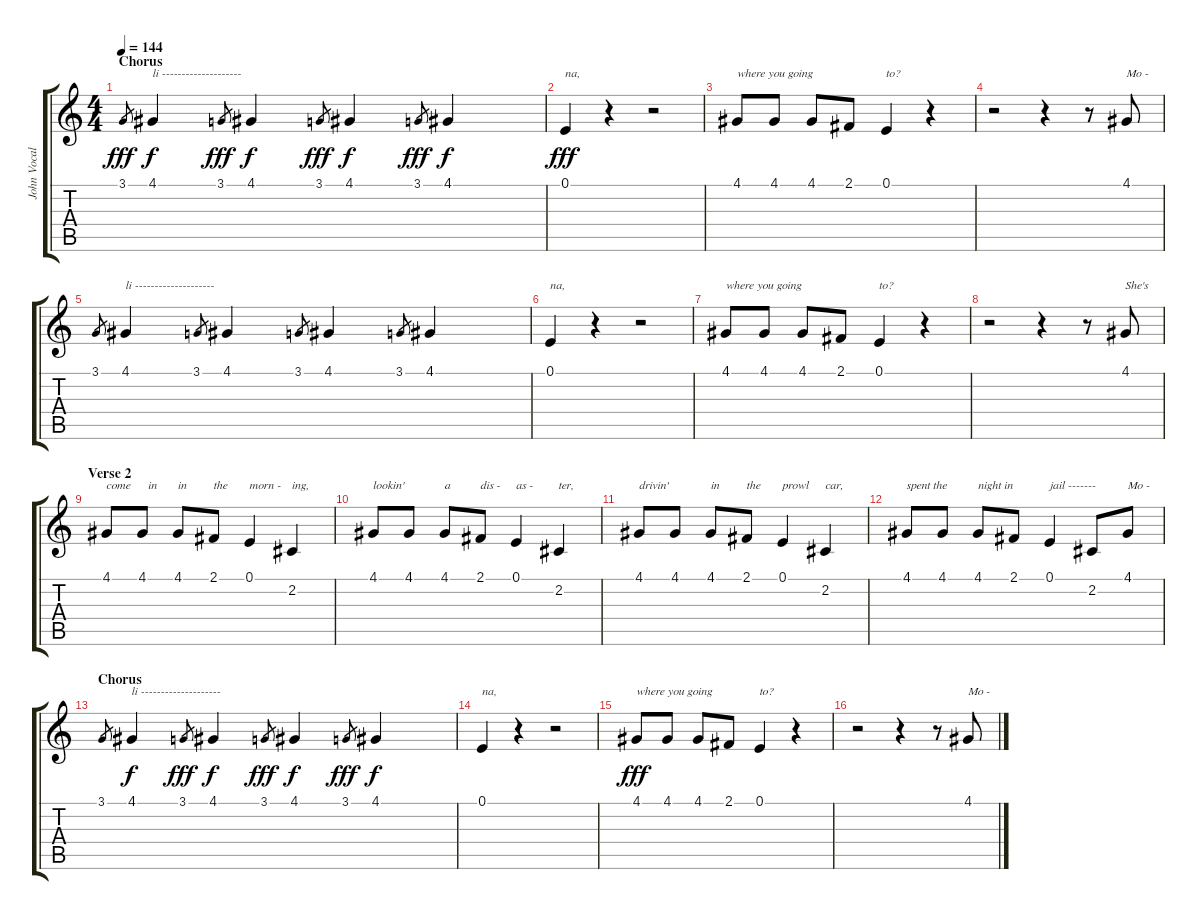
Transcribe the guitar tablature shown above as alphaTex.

\track ("John Vocals" "John Vocal") {instrument altosax}
\staff {score tabs}
\tuning (E4 B3 G3 D3 A2 E2) {hide}
\ts (4 4)
\section ("" "Chorus")
\tempo 144
\clef g2
\ks c
3.1.8{gr dy fff} 4.1.4{txt "li --------------------" dy f} 3.1.8{gr dy fff} 4.1.4{dy f} 3.1.8{gr dy fff} 4.1.4{dy f} 3.1.8{gr dy fff} 4.1.4{dy f} |
0.1.4{txt "na," dy fff} r.4 r.2 |
4.1.8{txt "where you going"} 4.1.8 4.1.8 2.1.8 0.1.4{txt "to?"} r.4 |
r.2 r.4 r.8 4.1.8{txt "Mo -"} |
3.1.8{gr} 4.1.4{txt "li --------------------"} 3.1.8{gr} 4.1.4 3.1.8{gr} 4.1.4 3.1.8{gr} 4.1.4 |
0.1.4{txt "na,"} r.4 r.2 |
4.1.8{txt "where you going"} 4.1.8 4.1.8 2.1.8 0.1.4{txt "to?"} r.4 |
r.2 r.4 r.8 4.1.8{txt "She's"} |
\section ("" "Verse 2")
4.1.8{txt "come"} 4.1.8{txt "  in"} 4.1.8{txt "in"} 2.1.8{txt "the"} 0.1.4{txt "morn -"} 2.2.4{txt "ing,"} |
4.1.8{txt "lookin'"} 4.1.8 4.1.8{txt "a"} 2.1.8{txt "dis -"} 0.1.4{txt "as -"} 2.2.4{txt "ter,"} |
4.1.8{txt "drivin'"} 4.1.8 4.1.8{txt "in"} 2.1.8{txt "the"} 0.1.4{txt "prowl"} 2.2.4{txt "car,"} |
4.1.8{txt "spent the"} 4.1.8 4.1.8{txt "night in"} 2.1.8 0.1.4{txt "jail -------"} 2.2.8{txt " "} 4.1.8{txt "Mo -"} |
\section ("" "Chorus")
3.1.8{gr} 4.1.4{txt "li --------------------" dy f} 3.1.8{gr dy fff} 4.1.4{dy f} 3.1.8{gr dy fff} 4.1.4{dy f} 3.1.8{gr dy fff} 4.1.4{dy f} |
0.1.4{txt "na,"} r.4 r.2 |
4.1.8{txt "where you going" dy fff} 4.1.8 4.1.8 2.1.8 0.1.4{txt "to?"} r.4 |
r.2 r.4 r.8 4.1.8{txt "Mo -"}
